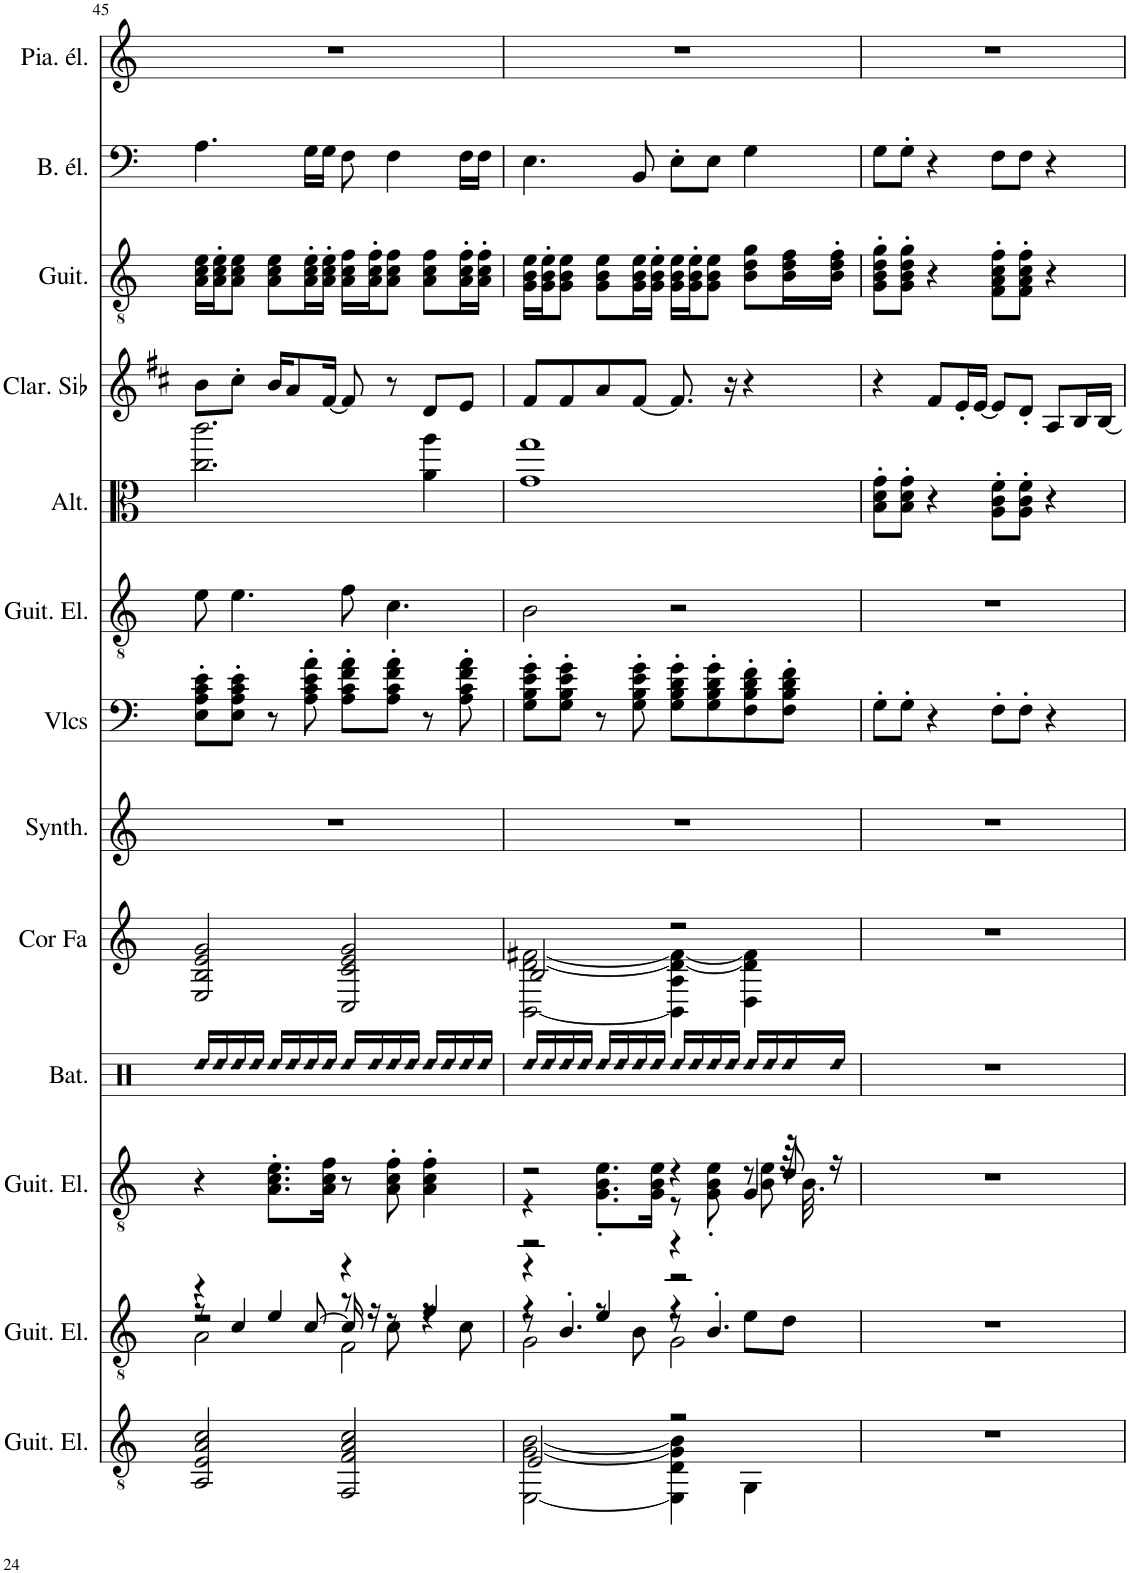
**kern	**kern	**kern	**kern	**kern	**kern	**kern	**kern	**kern	**kern	**kern	**kern	**kern
*part13	*part12	*part11	*part10	*part9	*part8	*part7	*part6	*part5	*part4	*part3	*part2	*part1
*staff13	*staff12	*staff11	*staff10	*staff9	*staff8	*staff7	*staff6	*staff5	*staff4	*staff3	*staff2	*staff1
*I"Guitare électrique, Distortion Guitar	*I"Guitare électrique, Electric Guitar (clean)	*I"Guitare électrique, Distortion Guitar	*I"Batterie, Drums	*I"Cor en Fa, French Horn	*I"Synthétiseur d'instruments à cordes, Synth Strings 2	*I"Violoncelles, String Ensemble 1	*I"Guitare électrique, Overdriven Guitar	*I"Altos, String Ensemble 1	*I"Clarinette en Sib	*I"Guitare acoustique, Acoustic Guitar (steel)	*I"Basse électrique, Electric Bass (finger)	*I"Piano électrique, Electric Piano 1
*I'Guit. El.	*I'Guit. El.	*I'Guit. El.	*I'Bat.	*I'Cor Fa	*I'Synth.	*I'Vlcs	*I'Guit. El.	*I'Alt.	*I'Clar. Sib	*I'Guit.	*I'B. él.	*I'Pia. él.
!!LO:PB:g=z
*clefGv2	*clefGv2	*clefGv2	*clefX	*clefG2	*clefG2	*clefF4	*clefGv2	*clefC3	*clefG2	*clefGv2	*clefF4	*clefG2
*	*	*	*	*Trd4c7	*	*	*	*	*Trd1c2	*	*Trd7c12	*
*k[]	*k[]	*k[]	*k[]	*k[]	*k[]	*k[]	*k[]	*k[]	*k[f#c#]	*k[]	*k[]	*k[]
*M4/4	*M4/4	*M4/4	*M4/4	*M4/4	*M4/4	*M4/4	*M4/4	*M4/4	*M4/4	*M4/4	*M4/4	*M4/4
=45	=45	=45	=45	=45	=45	=45	=45	=45	=45	=45	=45	=45
*	*^	*	*	*	*	*	*	*	*	*	*	*
*	*	*^	*	*	*	*	*	*	*	*	*	*	*
*	*	*	*^	*	*	*	*	*	*	*	*	*	*	*
!	!	!	!	!	!	!LO:N:head=diamond	!	!	!	!	!	!	!	!	!
2AA/ 2E/ 2A/ 2c/	4r	2r	8r	2A\	4r	16Rdd/LL	2E/ 2B/ 2e/ 2g/	1r	8E\' 8A\' 8c\' 8e\'L	8e\	2.cc\ 2.ccc\	8b\L	16A\ 16c\ 16e\LL	4.A\	1r
!	!	!	!	!	!	!LO:N:head=diamond	!	!	!	!	!	!	!	!	!
.	.	.	.	.	.	16Rdd/	.	.	.	.	.	.	16A\' 16c\' 16e\'J	.	.
!	!	!	!	!	!	!LO:N:head=diamond	!	!	!	!	!	!	!	!	!
.	.	.	4c/	.	.	16Rdd/	.	.	8E\' 8A\' 8c\' 8e\'J	4.e\	.	8cc#'\J	8A\ 8c\ 8e\J	.	.
!	!	!	!	!	!	!LO:N:head=diamond	!	!	!	!	!	!	!	!	!
.	.	.	.	.	.	16Rdd/JJ	.	.	.	.	.	.	.	.	.
!	!	!	!	!	!	!LO:N:head=diamond	!	!	!	!	!	!	!	!	!
.	4e/	.	.	.	8.A\' 8.c\' 8.e\'L	16Rdd/LL	.	.	8r	.	.	16b/KL	8A\ 8c\ 8e\L	.	.
!	!	!	!	!	!	!LO:N:head=diamond	!	!	!	!	!	!	!	!	!
.	.	.	.	.	.	16Rdd/	.	.	.	.	.	8a/	.	.	.
!	!	!	!	!	!	!LO:N:head=diamond	!	!	!	!	!	!	!	!	!
.	.	.	[8c/	.	.	16Rdd/	.	.	8A\' 8c\' 8e\' 8a\'	.	.	.	16A\' 16c\' 16e\'L	16G\LL	.
!	!	!	!	!	!	!LO:N:head=diamond	!	!	!	!	!	!	!	!	!
.	.	.	.	.	16A\ 16c\ 16f\Jk	16Rdd/JJ	.	.	.	.	.	[16f#/Jk	16A\' 16c\' 16e\'JJ	16G\JJ	.
!	!	!	!	!	!	!LO:N:head=diamond	!	!	!	!	!	!	!	!	!
2FF/ 2F/ 2A/ 2c/	4r	8r	16c/]	2F\	8r	16Rdd/LL	2C/ 2c/ 2e/ 2g/	.	8A\' 8c\' 8f\' 8a\'L	8f\	.	8f#/]	16A\ 16c\ 16f\LL	8F\	.
!	!	!	!	!	!	!LO:N:head=diamond	!	!	!	!	!	!	!	!	!
.	.	.	16r	.	.	16Rdd/	.	.	.	.	.	.	16A\' 16c\' 16f\'J	.	.
!	!	!	!	!	!	!LO:N:head=diamond	!	!	!	!	!	!	!	!	!
.	.	8c\	8r	.	8A\' 8c\' 8f\'	16Rdd/	.	.	8A\' 8c\' 8f\' 8a\'J	4.c\	.	8r	8A\ 8c\ 8f\J	4F\	.
!	!	!	!	!	!	!LO:N:head=diamond	!	!	!	!	!	!	!	!	!
.	.	.	.	.	.	16Rdd/JJ	.	.	.	.	.	.	.	.	.
!	!	!	!	!	!	!LO:N:head=diamond	!	!	!	!	!	!	!	!	!
.	4f/	8r	4r	.	4A\' 4c\' 4f\'	16Rdd/LL	.	.	8r	.	4a\ 4aa\	8d/L	8A\ 8c\ 8f\L	.	.
!	!	!	!	!	!	!LO:N:head=diamond	!	!	!	!	!	!	!	!	!
.	.	.	.	.	.	16Rdd/	.	.	.	.	.	.	.	.	.
!	!	!	!	!	!	!LO:N:head=diamond	!	!	!	!	!	!	!	!	!
.	.	8c\	.	.	.	16Rdd/	.	.	8A\' 8c\' 8f\' 8a\'	.	.	8e/J	16A\' 16c\' 16f\'L	16F\LL	.
!	!	!	!	!	!	!LO:N:head=diamond	!	!	!	!	!	!	!	!	!
.	.	.	.	.	.	16Rdd/JJ	.	.	.	.	.	.	16A\' 16c\' 16f\'JJ	16F\JJ	.
=46	=46	=46	=46	=46	=46	=46	=46	=46	=46	=46	=46	=46	=46	=46	=46
*^	*	*	*	*	*^	*	*	*	*	*	*	*	*	*	*
*	*	*	*	*	*	*	*^	*	*	*	*	*	*	*	*	*	*
!	!	!	!	!	!	!	!	!	!LO:N:head=diamond	!	!	!	!	!	!	!	!	!
*	*	*	*	*	*	*	*	*	*	*^	*	*	*	*	*	*	*	*
2E/	[2EE\ [2G\ [2B\	4r	4r	8r	2G\	2r	4r	2r	16Rdd/LL	2B/	[2BB\ [2d\ [2f#X\	1r	8G\' 8B\' 8e\' 8g\'L	2B\	1g 1gg	8f#/L	16G\ 16B\ 16e\LL	4.E\	1r
!	!	!	!	!	!	!	!	!	!LO:N:head=diamond	!	!	!	!	!	!	!	!	!	!
.	.	.	.	.	.	.	.	.	16Rdd/	.	.	.	.	.	.	.	16G\' 16B\' 16e\'J	.	.
!	!	!	!	!	!	!	!	!	!LO:N:head=diamond	!	!	!	!	!	!	!	!	!	!
.	.	.	.	4.B'/	.	.	.	.	16Rdd/	.	.	.	8G\' 8B\' 8e\' 8g\'J	.	.	8f#/	8G\ 8B\ 8e\J	.	.
!	!	!	!	!	!	!	!	!	!LO:N:head=diamond	!	!	!	!	!	!	!	!	!	!
.	.	.	.	.	.	.	.	.	16Rdd/JJ	.	.	.	.	.	.	.	.	.	.
!	!	!	!	!	!	!	!	!	!LO:N:head=diamond	!	!	!	!	!	!	!	!	!	!
.	.	4e/	8r	.	.	.	8.G\' 8.B\' 8.e\'L	.	16Rdd/LL	.	.	.	8r	.	.	8a/	8G\ 8B\ 8e\L	.	.
!	!	!	!	!	!	!	!	!	!LO:N:head=diamond	!	!	!	!	!	!	!	!	!	!
.	.	.	.	.	.	.	.	.	16Rdd/	.	.	.	.	.	.	.	.	.	.
!	!	!	!	!	!	!	!	!	!LO:N:head=diamond	!	!	!	!	!	!	!	!	!	!
.	.	.	8B\	.	.	.	.	.	16Rdd/	.	.	.	8G\' 8B\' 8e\' 8g\'	.	.	[8f#/J	16G\ 16B\ 16e\L	8BB/	.
!	!	!	!	!	!	!	!	!	!LO:N:head=diamond	!	!	!	!	!	!	!	!	!	!
.	.	.	.	.	.	.	16G\ 16B\ 16e\Jk	.	16Rdd/JJ	.	.	.	.	.	.	.	16G\' 16B\' 16e\'JJ	.	.
!	!	!	!	!	!	!	!	!	!LO:N:head=diamond	!	!	!	!	!	!	!	!	!	!
2r	4EE\] 4D\ 4G\] 4B\]	2r	4r	8r	2G\	4r	8r	4r	16Rdd/LL	2r	4BB\] 4A\ 4d\_ 4f#\_	.	8G\' 8B\' 8d\' 8g\'L	2r	.	8.f#/]	16G\ 16B\ 16e\LL	8E'\L	.
!	!	!	!	!	!	!	!	!	!LO:N:head=diamond	!	!	!	!	!	!	!	!	!	!
.	.	.	.	.	.	.	.	.	16Rdd/	.	.	.	.	.	.	.	16G\' 16B\' 16e\'J	.	.
!	!	!	!	!	!	!	!	!	!LO:N:head=diamond	!	!	!	!	!	!	!	!	!	!
.	.	.	.	4.B'/	.	.	8G\' 8B\' 8e\'	.	16Rdd/	.	.	.	8G\' 8B\' 8d\' 8g\'	.	.	.	8G\ 8B\ 8e\J	8E\J	.
!	!	!	!	!	!	!	!	!	!LO:N:head=diamond	!	!	!	!	!	!	!	!	!	!
.	.	.	.	.	.	.	.	.	16Rdd/JJ	.	.	.	.	.	.	16r	.	.	.
!	!	!	!	!	!	!	!	!	!LO:N:head=diamond	!	!	!	!	!	!	!	!	!	!
.	4GG\	.	8e\L	.	.	8r	8B\ 8e\	4G/	16Rdd/LL	.	4D\ 4d\] 4f#\]	.	8F\' 8B\' 8d\' 8f\'	.	.	4r	8B\ 8d\ 8g\L	4G\	.
!	!	!	!	!	!	!	!	!	!LO:N:head=diamond	!	!	!	!	!	!	!	!	!	!
.	.	.	.	.	.	.	.	.	16Rdd/	.	.	.	.	.	.	.	.	.	.
!	!	!	!	!	!	!	!	!	!LO:N:head=diamond	!	!	!	!	!	!	!	!	!	!
.	.	.	8d\J	.	.	8d/	64r	.	16Rdd/	.	.	.	8F\' 8B\' 8d\' 8f\'J	.	.	.	16B\ 16d\ 16f\L	.	.
.	.	.	.	.	.	.	32.B\	.	.	.	.	.	.	.	.	.	.	.	.
!	!	!	!	!	!	!	!	!	!LO:N:head=diamond	!	!	!	!	!	!	!	!	!	!
.	.	.	.	.	.	.	16r	.	16Rdd/JJ	.	.	.	.	.	.	.	16B\' 16d\' 16f\'JJ	.	.
*v	*v	*	*	*	*	*v	*v	*v	*	*v	*v	*	*	*	*	*	*	*	*
*	*v	*v	*v	*v	*	*	*	*	*	*	*	*	*	*	*
=47	=47	=47	=47	=47	=47	=47	=47	=47	=47	=47	=47	=47
1r	1r	1r	1r	1r	1r	8G'\L	1r	8B\' 8d\' 8g\'L	4r	8G\' 8B\' 8d\' 8g\'L	8G\L	1r
.	.	.	.	.	.	8G'\J	.	8B\' 8d\' 8g\'J	.	8G\' 8B\' 8d\' 8g\'J	8G'\J	.
.	.	.	.	.	.	4r	.	4r	8f#/L	4r	4r	.
.	.	.	.	.	.	.	.	.	16e'/L	.	.	.
.	.	.	.	.	.	.	.	.	[16e/JJ	.	.	.
.	.	.	.	.	.	8F'\L	.	8A\' 8c\' 8f\'L	8e/L]	8F\' 8A\' 8c\' 8f\'L	8F\L	.
.	.	.	.	.	.	8F'\J	.	8A\' 8c\' 8f\'J	8d'/J	8F\' 8A\' 8c\' 8f\'J	8F\J	.
.	.	.	.	.	.	4r	.	4r	8A/L	4r	4r	.
.	.	.	.	.	.	.	.	.	16B/L	.	.	.
.	.	.	.	.	.	.	.	.	[16B/JJ	.	.	.
=	=	=	=	=	=	=	=	=	=	=	=	=
*-	*-	*-	*-	*-	*-	*-	*-	*-	*-	*-	*-	*-
